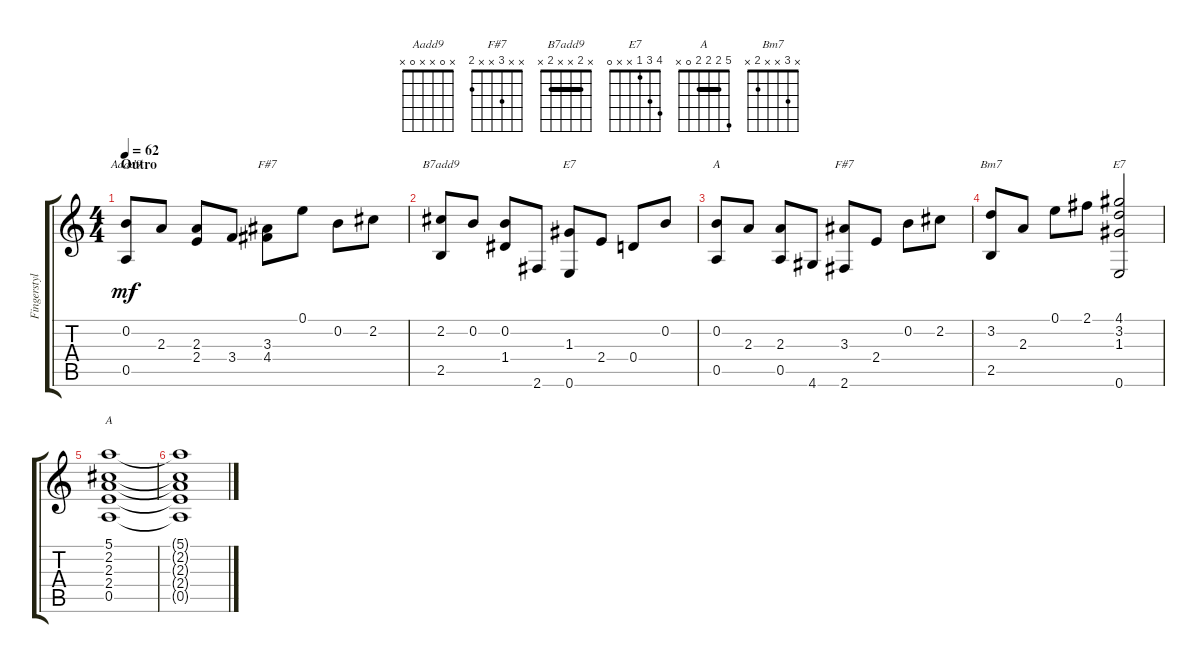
\track ("Fingerstyle" "Fingerstyl") {instrument acousticguitarsteel}
\staff {score tabs}
\tuning (E4 B3 G3 D3 A2 E2) {hide}
\chord ("Aadd9" x 0 x x 0 x)
\chord ("F#7" x x 3 4 x x)
\chord ("B7add9" x 2 x x 2 x) {barre 2}
\chord ("E7" x x 1 x x 0)
\chord ("A" x 0 x x 0 x)
\chord ("F#7" x x 3 x x 2)
\chord ("Bm7" x 3 x x 2 x)
\chord ("E7" 4 3 1 x x 0)
\chord ("A" 5 2 2 2 0 x) {barre 2}
\ts (4 4)
\section ("" "Outro")
\tempo 62
\clef g2
\ks c
(0.2 0.5).8{ch "Aadd9" dy mf} 2.3.8 (2.3 2.4).8 3.4.8 (3.3 4.4).8{ch "F#7"} 0.1.8 0.2.8 2.2.8 |
(2.2 2.5).8{ch "B7add9"} 0.2.8 (0.2 1.4).8 2.6.8 (1.3 0.6).8{ch "E7"} 2.4.8 0.4.8 0.2.8 |
(0.2 0.5).8{ch "A"} 2.3.8 (2.3 0.5).8 4.6.8 (3.3 2.6).8{ch "F#7"} 2.4.8 0.2.8 2.2.8 |
(3.2 2.5).8{ch "Bm7"} 2.3.8 0.1.8 2.1.8 (4.1 3.2 1.3 0.6).2{ch "E7"} |
(5.1 2.2 2.3 2.4 0.5).1{ch "A"} |
(5.1{t} 2.2{t} 2.3{t} 2.4{t} 0.5{t}).1
